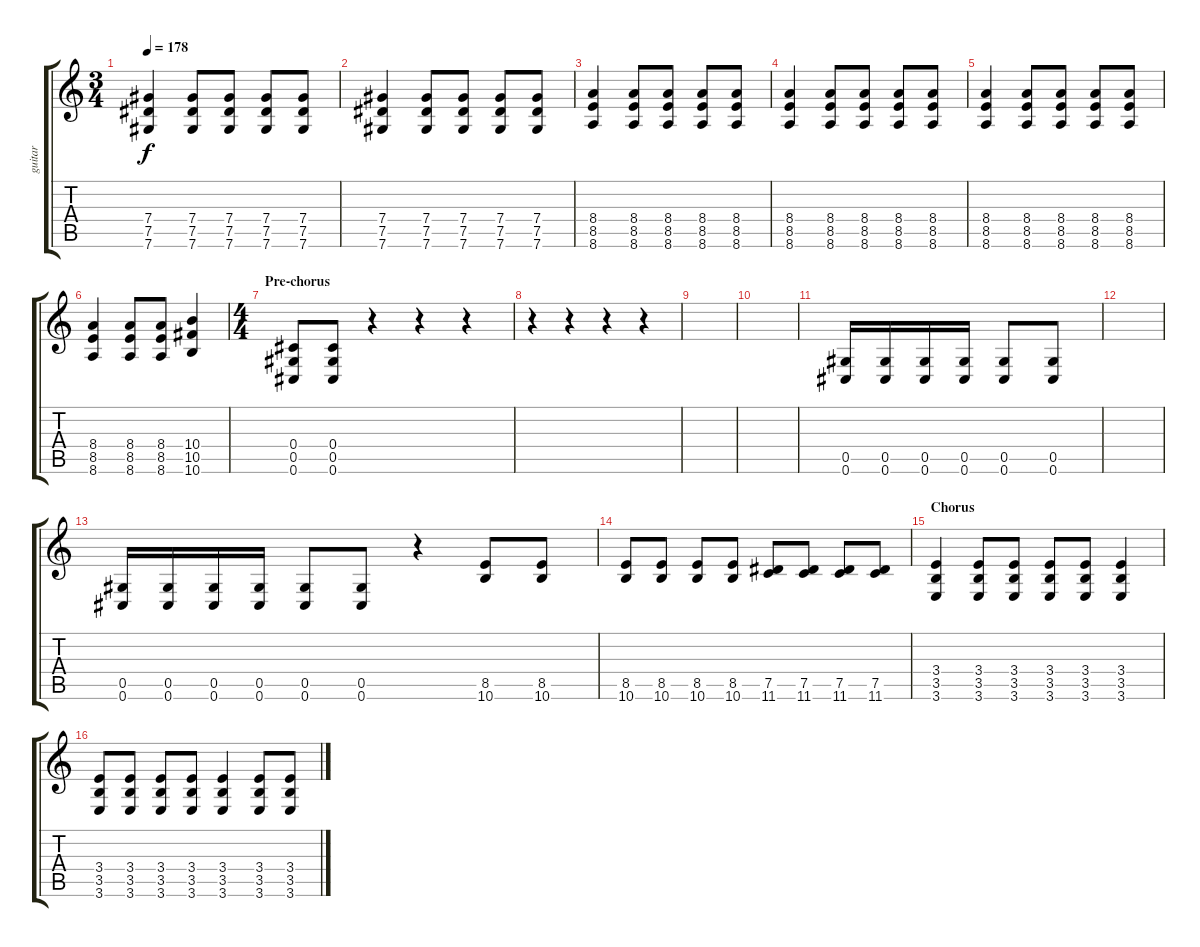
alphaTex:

\track ("guitar" "guitar") {instrument distortionguitar}
\staff {score tabs}
\tuning (Eb4 Bb3 Gb3 Db3 Ab2 Db2) {hide}
\ts (3 4)
\tempo 178
\clef g2
\ks c
(7.4 7.5 7.6).4{dy f} (7.4 7.5 7.6).8 (7.4 7.5 7.6).8 (7.4 7.5 7.6).8 (7.4 7.5 7.6).8 |
(7.4 7.5 7.6).4 (7.4 7.5 7.6).8 (7.4 7.5 7.6).8 (7.4 7.5 7.6).8 (7.4 7.5 7.6).8 |
(8.4 8.5 8.6).4 (8.4 8.5 8.6).8 (8.4 8.5 8.6).8 (8.4 8.5 8.6).8 (8.4 8.5 8.6).8 |
(8.4 8.5 8.6).4 (8.4 8.5 8.6).8 (8.4 8.5 8.6).8 (8.4 8.5 8.6).8 (8.4 8.5 8.6).8 |
(8.4 8.5 8.6).4 (8.4 8.5 8.6).8 (8.4 8.5 8.6).8 (8.4 8.5 8.6).8 (8.4 8.5 8.6).8 |
(8.4 8.5 8.6).4 (8.4 8.5 8.6).8 (8.4 8.5 8.6).8 (10.4 10.5 10.6).4 |
\ts (4 4)
\section ("" "Pre-chorus")
(0.4 0.5 0.6).8 (0.4 0.5 0.6).8 r.4 r.4 r.4 |
r.4 r.4 r.4 r.4 |
|
|
(0.5 0.6).16 (0.5 0.6).16 (0.5 0.6).16 (0.5 0.6).16 (0.5 0.6).8 (0.5 0.6).8 |
|
(0.5 0.6).16 (0.5 0.6).16 (0.5 0.6).16 (0.5 0.6).16 (0.5 0.6).8 (0.5 0.6).8 r.4 (8.5 10.6).8 (8.5 10.6).8 |
(8.5 10.6).8 (8.5 10.6).8 (8.5 10.6).8 (8.5 10.6).8 (7.5 11.6).8 (7.5 11.6).8 (7.5 11.6).8 (7.5 11.6).8 |
\section ("" "Chorus")
(3.4 3.5 3.6).4 (3.4 3.5 3.6).8 (3.4 3.5 3.6).8 (3.4 3.5 3.6).8 (3.4 3.5 3.6).8 (3.4 3.5 3.6).4 |
(3.4 3.5 3.6).8 (3.4 3.5 3.6).8 (3.4 3.5 3.6).8 (3.4 3.5 3.6).8 (3.4 3.5 3.6).4 (3.4 3.5 3.6).8 (3.4 3.5 3.6).8
